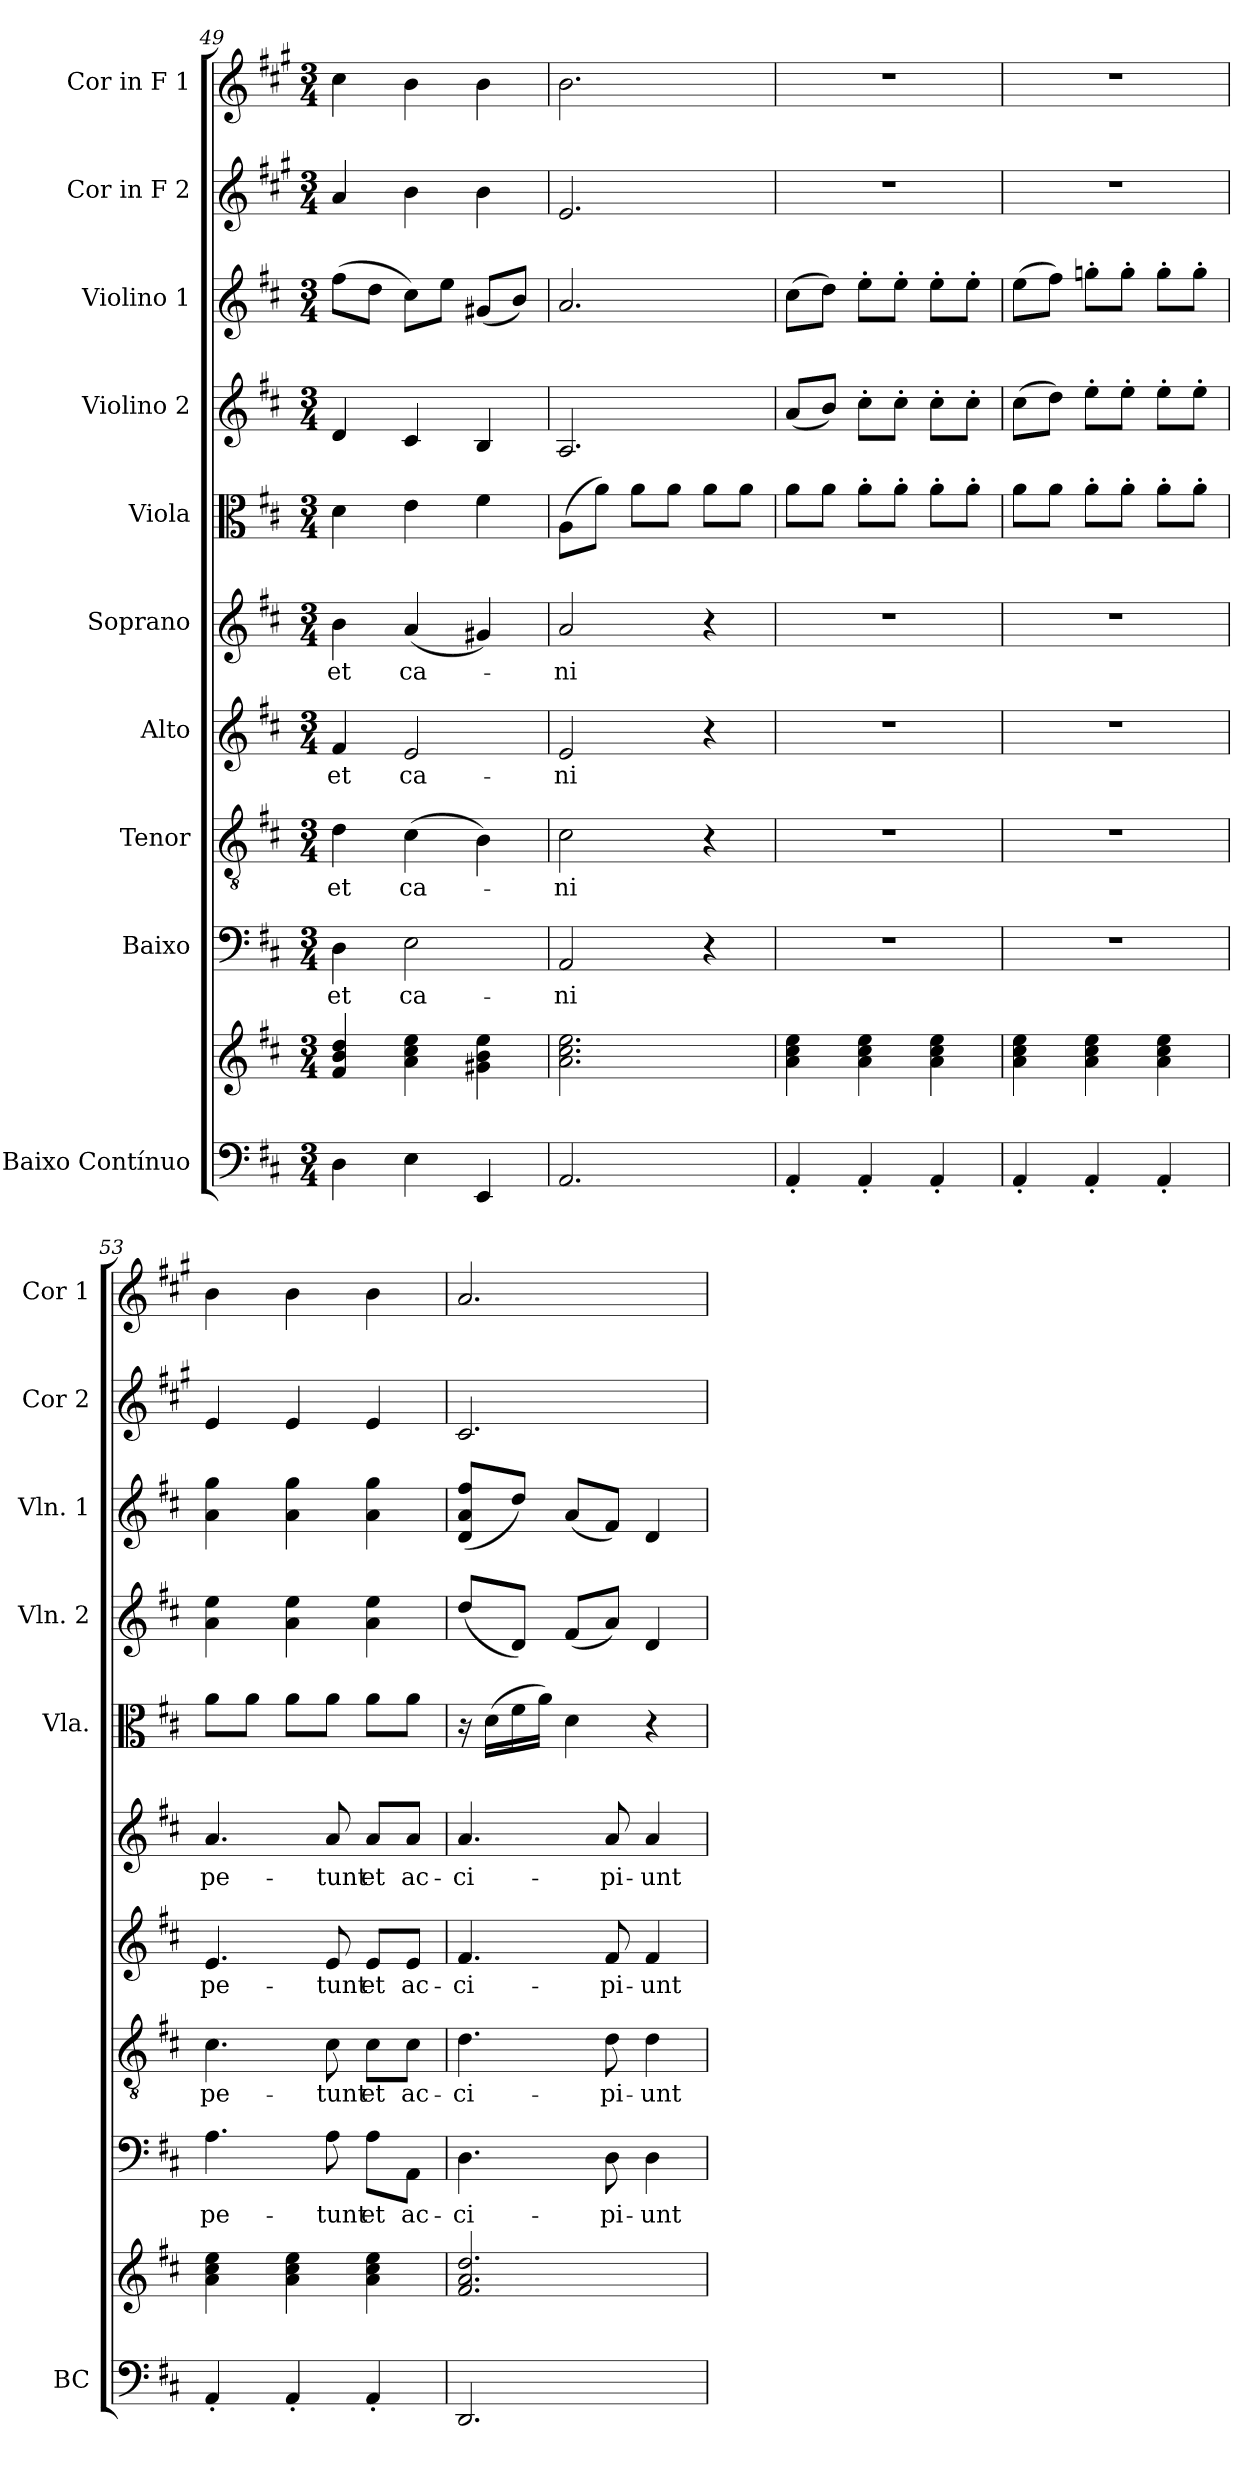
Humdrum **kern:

**kern	**kern	**kern	**text	**kern	**text	**kern	**text	**kern	**text	**kern	**kern	**kern	**kern	**kern
*part10	*part10	*part9	*part9	*part8	*part8	*part7	*part7	*part6	*part6	*part5	*part4	*part3	*part2	*part1
*staff11	*staff10	*staff9	*staff9	*staff8	*staff8	*staff7	*staff7	*staff6	*staff6	*staff5	*staff4	*staff3	*staff2	*staff1
*I"Baixo Contínuo	*	*I"Baixo	*	*I"Tenor	*	*I"Alto	*	*I"Soprano	*	*I"Viola	*I"Violino 2	*I"Violino 1	*I"Cor in F 2	*I"Cor in F 1
*I'BC	*	*	*	*	*	*	*	*	*	*I'Vla.	*I'Vln. 2	*I'Vln. 1	*I'Cor 2	*I'Cor 1
*clefF4	*clefG2	*clefF4	*	*clefGv2	*	*clefG2	*	*clefG2	*	*clefC3	*clefG2	*clefG2	*clefG2	*clefG2
*	*	*	*	*	*	*	*	*	*	*	*	*	*ITrd4c7	*ITrd4c7
*k[f#c#]	*k[f#c#]	*k[f#c#]	*	*k[f#c#]	*	*k[f#c#]	*	*k[f#c#]	*	*k[f#c#]	*k[f#c#]	*k[f#c#]	*k[f#c#]	*k[f#c#]
*D:	*D:	*D:	*	*D:	*	*D:	*	*D:	*	*D:	*D:	*D:	*D:	*D:
*M3/4	*M3/4	*M3/4	*	*M3/4	*	*M3/4	*	*M3/4	*	*M3/4	*M3/4	*M3/4	*M3/4	*M3/4
=49	=49	=49	=49	=49	=49	=49	=49	=49	=49	=49	=49	=49	=49	=49
4D\	4f#/ 4b/ 4dd/	4D\	et	4d\	et	4f#/	et	4b\	et	4d\	4d/	(8ff#\L	4d/	4f#\
.	.	.	.	.	.	.	.	.	.	.	.	8dd\J	.	.
4E\	4a\ 4cc#\ 4ee\	2E\	ca-	(4c#\	ca-	2e/	ca-	(4a/	ca-	4e\	4c#/	8cc#\L)	4e\	4e\
.	.	.	.	.	.	.	.	.	.	.	.	8ee\J	.	.
4EE/	4g#X\ 4b\ 4ee\	.	.	4B\)	.	.	.	4g#X/)	.	4f#\	4B/	(8g#X/L	4e\	4e\
.	.	.	.	.	.	.	.	.	.	.	.	8b/J)	.	.
=50	=50	=50	=50	=50	=50	=50	=50	=50	=50	=50	=50	=50	=50	=50
2.AA/	2.a\ 2.cc#\ 2.ee\	2AA/	-ni	2c#\	-ni	2e/	-ni	2a/	-ni	(8A\L	2.A/	2.a/	2.A/	2.e\
.	.	.	.	.	.	.	.	.	.	8a\J)	.	.	.	.
.	.	.	.	.	.	.	.	.	.	8a\L	.	.	.	.
.	.	.	.	.	.	.	.	.	.	8a\J	.	.	.	.
.	.	4r	.	4r	.	4r	.	4r	.	8a\L	.	.	.	.
.	.	.	.	.	.	.	.	.	.	8a\J	.	.	.	.
=51	=51	=51	=51	=51	=51	=51	=51	=51	=51	=51	=51	=51	=51	=51
4AA'</	4a\ 4cc#\ 4ee\	2.r	.	2.r	.	2.r	.	2.r	.	8a\L	(8a/L	(8cc#\L	2.r	2.r
.	.	.	.	.	.	.	.	.	.	8a\J	8b/J)	8dd\J)	.	.
4AA'</	4a\ 4cc#\ 4ee\	.	.	.	.	.	.	.	.	8a'>\L	8cc#'>\L	8ee'>\L	.	.
.	.	.	.	.	.	.	.	.	.	8a'>\J	8cc#'>\J	8ee'>\J	.	.
4AA'</	4a\ 4cc#\ 4ee\	.	.	.	.	.	.	.	.	8a'>\L	8cc#'>\L	8ee'>\L	.	.
.	.	.	.	.	.	.	.	.	.	8a'>\J	8cc#'>\J	8ee'>\J	.	.
=52	=52	=52	=52	=52	=52	=52	=52	=52	=52	=52	=52	=52	=52	=52
4AA'</	4a\ 4cc#\ 4ee\	2.r	.	2.r	.	2.r	.	2.r	.	8a\L	(8cc#\L	(8ee\L	2.r	2.r
.	.	.	.	.	.	.	.	.	.	8a\J	8dd\J)	8ff#\J)	.	.
4AA'</	4a\ 4cc#\ 4ee\	.	.	.	.	.	.	.	.	8a'>\L	8ee'>\L	8ggn'>\L	.	.
.	.	.	.	.	.	.	.	.	.	8a'>\J	8ee'>\J	8gg'>\J	.	.
4AA'</	4a\ 4cc#\ 4ee\	.	.	.	.	.	.	.	.	8a'>\L	8ee'>\L	8gg'>\L	.	.
.	.	.	.	.	.	.	.	.	.	8a'>\J	8ee'>\J	8gg'>\J	.	.
=53	=53	=53	=53	=53	=53	=53	=53	=53	=53	=53	=53	=53	=53	=53
4AA'</	4a\ 4cc#\ 4ee\	4.A\	pe-	4.c#\	pe-	4.e/	pe-	4.a/	pe-	8a\L	4a\ 4ee\	4a\ 4gg\	4A/	4e\
.	.	.	.	.	.	.	.	.	.	8a\J	.	.	.	.
4AA'</	4a\ 4cc#\ 4ee\	.	.	.	.	.	.	.	.	8a\L	4a\ 4ee\	4a\ 4gg\	4A/	4e\
.	.	8A\	-tunt	8c#\	-tunt	8e/	-tunt	8a/	-tunt	8a\J	.	.	.	.
4AA'</	4a\ 4cc#\ 4ee\	8A\L	et	8c#\L	et	8e/L	et	8a/L	et	8a\L	4a\ 4ee\	4a\ 4gg\	4A/	4e\
.	.	8AA\J	ac-	8c#\J	ac-	8e/J	ac-	8a/J	ac-	8a\J	.	.	.	.
=54	=54	=54	=54	=54	=54	=54	=54	=54	=54	=54	=54	=54	=54	=54
2.DD/	2.f#/ 2.a/ 2.dd/	4.D\	-ci-	4.d\	-ci-	4.f#/	-ci-	4.a/	-ci-	16r	(8dd/L	(8d/ 8a/ 8ff#/L	2.F#/	2.d/
.	.	.	.	.	.	.	.	.	.	(16d\LL	.	.	.	.
.	.	.	.	.	.	.	.	.	.	16f#\	8d/J)	8dd/J)	.	.
.	.	.	.	.	.	.	.	.	.	16a\JJ)	.	.	.	.
.	.	.	.	.	.	.	.	.	.	4d\	(8f#/L	(8a/L	.	.
.	.	8D\	-pi-	8d\	-pi-	8f#/	-pi-	8a/	-pi-	.	8a/J)	8f#/J)	.	.
.	.	4D\	-unt	4d\	-unt	4f#/	-unt	4a/	-unt	4r	4d/	4d/	.	.
=	=	=	=	=	=	=	=	=	=	=	=	=	=	=
*-	*-	*-	*-	*-	*-	*-	*-	*-	*-	*-	*-	*-	*-	*-
